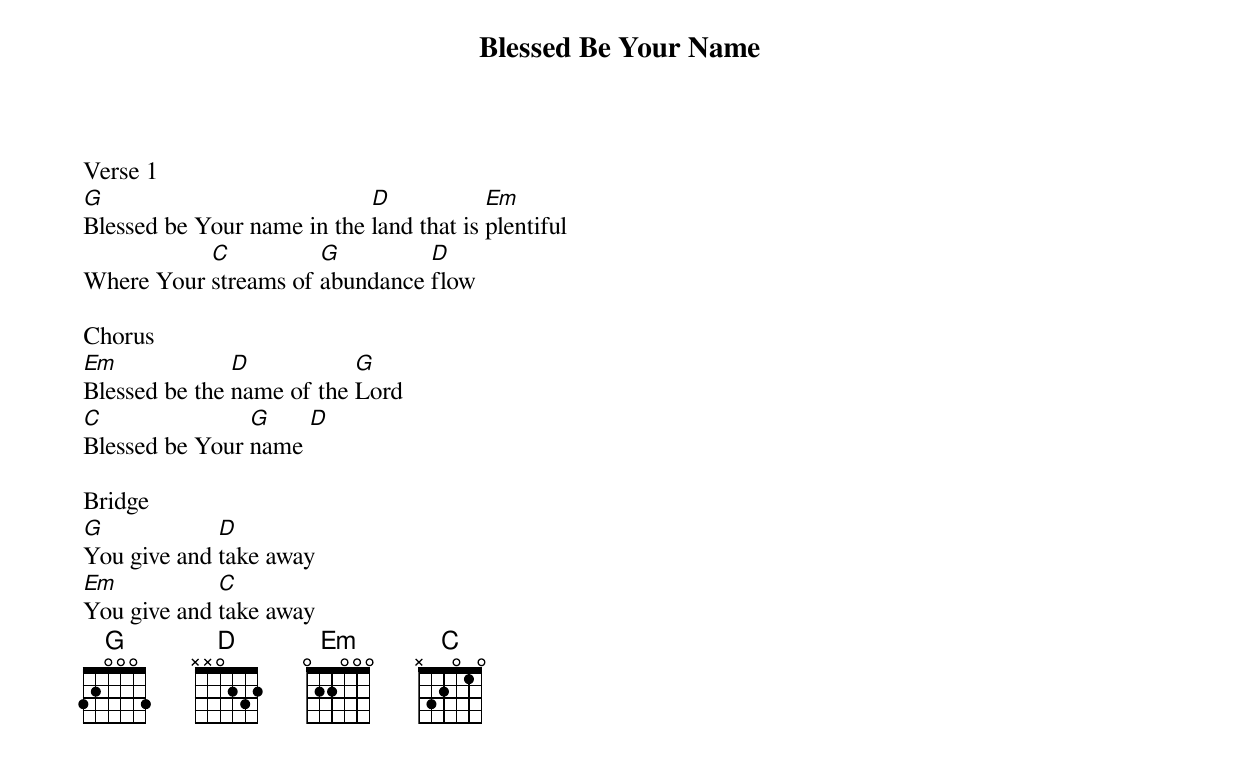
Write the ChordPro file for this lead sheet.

{title: Blessed Be Your Name}
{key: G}
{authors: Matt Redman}
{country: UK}
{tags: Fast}
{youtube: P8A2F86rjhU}

Verse 1
[G]Blessed be Your name in the [D]land that is [Em]plentiful
Where Your [C]streams of [G]abundance [D]flow

Chorus
[Em]Blessed be the [D]name of the [G]Lord
[C]Blessed be Your [G]name [D]

Bridge
[G]You give and [D]take away
[Em]You give and [C]take away
